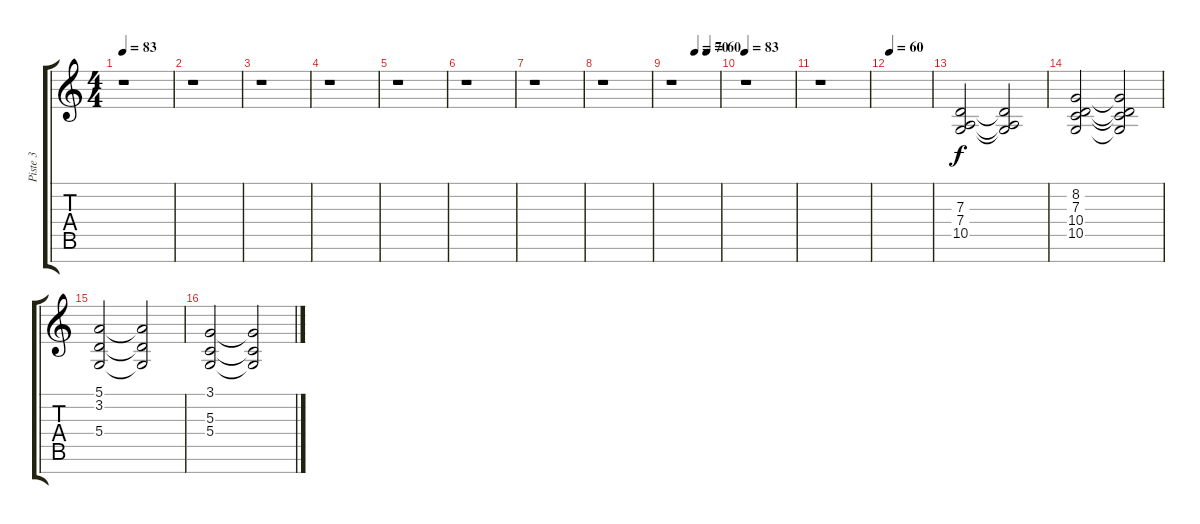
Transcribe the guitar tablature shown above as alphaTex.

\track ("Piste 3" "Piste 3") {instrument rockorgan}
\staff {score tabs}
\tuning (E4 B3 G3 D3 A2 E2 B1) {hide}
\ts (4 4)
\tempo 83
\clef g2
\ks c
r.1{dy f} |
r.1 |
r.1 |
r.1 |
r.1 |
r.1 |
r.1 |
r.1 |
\tempo (70 0.5)
\tempo (60 0.75)
r.1 |
\tempo 83
r.1 |
r.1 |
\tempo 60
|
(7.3 7.4 10.5).2{volume 7 instrument stringensemble1} (7.3{t} 7.4{t} 10.5{t}).2 |
(8.2 7.3 10.4 10.5).2 (8.2{t} 7.3{t} 10.4{t} 10.5{t}).2 |
(5.1 3.2 5.4).2{volume 7 instrument stringensemble1} (5.1{t} 3.2{t} 5.4{t}).2 |
(3.1 5.3 5.4).2 (3.1{t} 5.3{t} 5.4{t}).2
